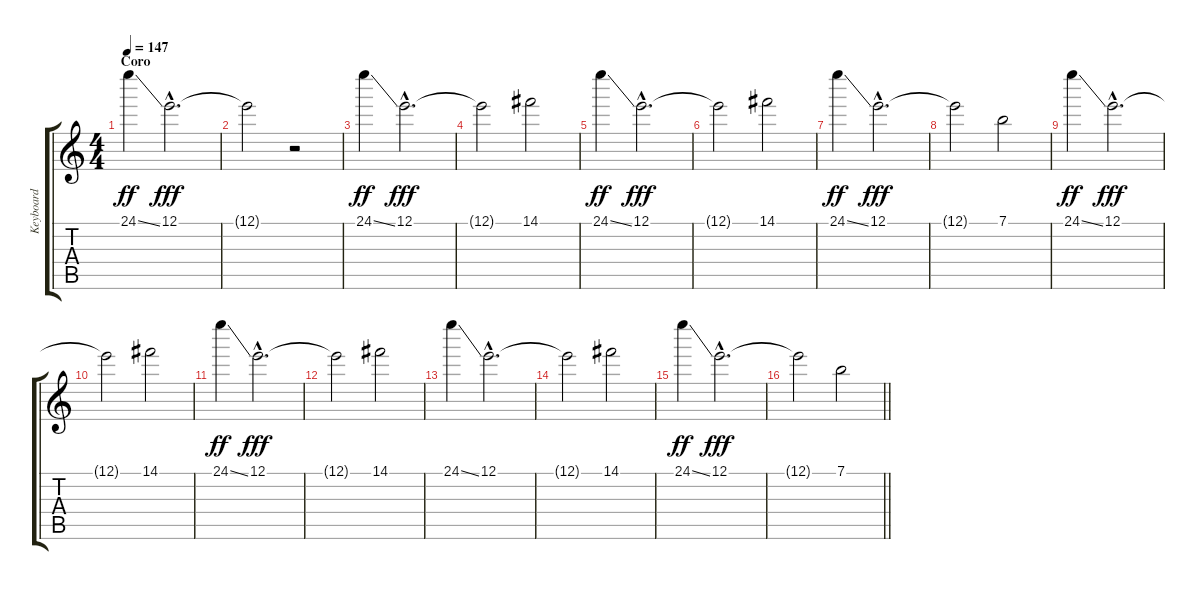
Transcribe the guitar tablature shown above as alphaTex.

\track ("Keyboard" "Keyboard") {instrument stringensemble1}
\staff {score tabs}
\tuning (E5 B3 G3 D3 A2 E2) {hide}
\ts (4 4)
\section ("" "Coro")
\tempo 147
\clef g2
\ks c
24.1{ss}.4{dy ff volume 11} 12.1{hac}.2{d dy fff} |
12.1{t}.2 r.2 |
24.1{ss}.4{dy ff} 12.1{hac}.2{d dy fff} |
12.1{t}.2 14.1.2 |
24.1{ss}.4{dy ff} 12.1{hac}.2{d dy fff} |
12.1{t}.2 14.1.2 |
24.1{ss}.4{dy ff} 12.1{hac}.2{d dy fff} |
12.1{t}.2 7.1.2 |
24.1{ss}.4{dy ff} 12.1{hac}.2{d dy fff} |
12.1{t}.2 14.1.2 |
24.1{ss}.4{dy ff} 12.1{hac}.2{d dy fff} |
12.1{t}.2 14.1.2 |
24.1{ss}.4 12.1{hac}.2{d} |
12.1{t}.2 14.1.2 |
24.1{ss}.4{dy ff} 12.1{hac}.2{d dy fff} |
\barLineRight lightlight
12.1{t}.2 7.1.2
